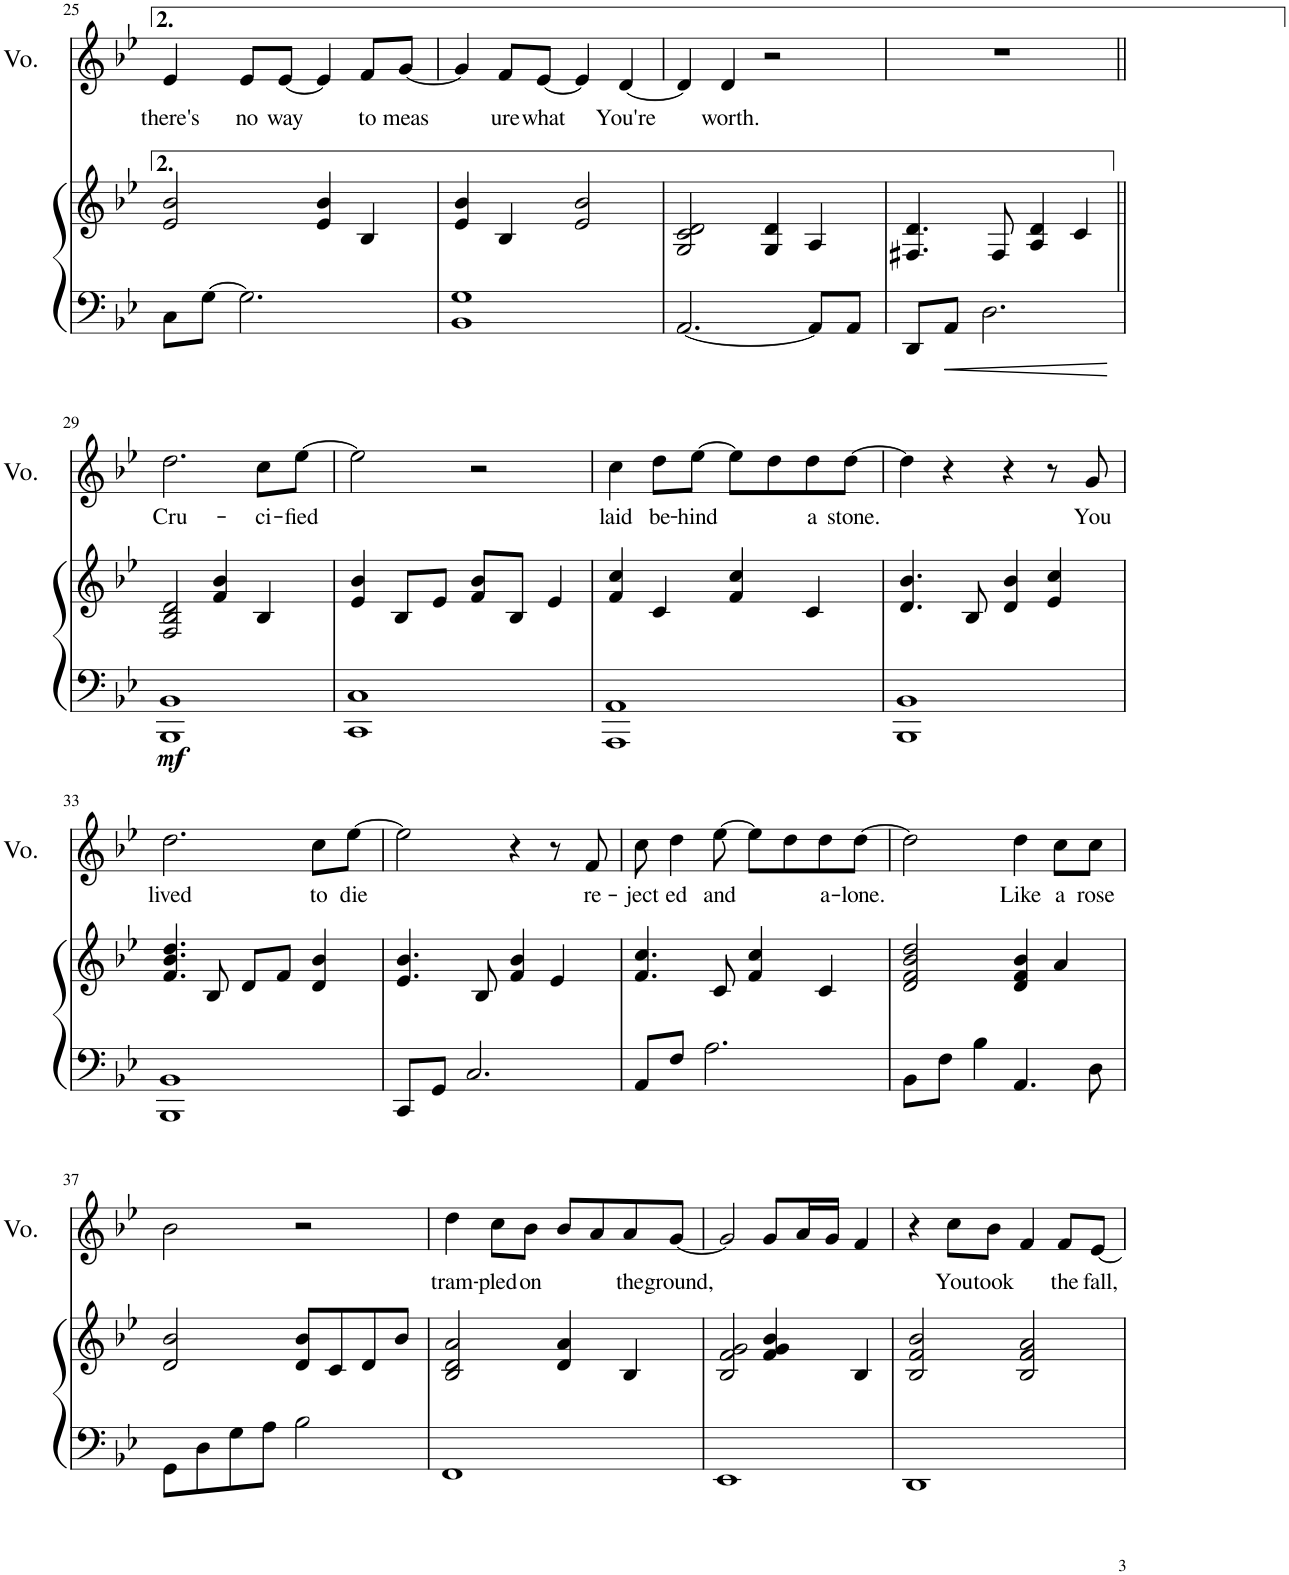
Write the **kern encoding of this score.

**kern	**kern	**dynam	**kern	**text
*part2	*part2	*part2	*part1	*part1
*staff3	*staff2	*staff2/3	*staff1	*staff1
*I"Piano	*	*	*I"Voice	*
*I'Pno	*	*	*I'Vo.	*
!!LO:PB:g=z
*clefF4	*clefG2	*	*clefG2	*
*k[b-e-]	*k[b-e-]	*	*k[b-e-]	*
*M4/4	*M4/4	*	*M4/4	*
=25	=25	=25	=25	=25
!	!	!	!	!LO:LY:b
8C\L	2e-/ 2b-/	.	4e-/	there's
[8G\J	.	.	.	.
!	!	!	!	!LO:LY:b
2.G\]	.	.	8e-/L	no
!	!	!	!	!LO:LY:b
.	.	.	[8e-/J	way
.	4e-/ 4b-/	.	4e-/]	.
!	!	!	!	!LO:LY:b
.	4B-/	.	8f/L	to
!	!	!	!	!LO:LY:b
.	.	.	[8g/J	meas
=26	=26	=26	=26	=26
1BB- 1G	4e-/ 4b-/	.	4g/]	.
!	!	!	!	!LO:LY:b
.	4B-/	.	8f/L	ure
!	!	!	!	!LO:LY:b
.	.	.	[8e-/J	what
.	2e-/ 2b-/	.	4e-/]	.
!	!	!	!	!LO:LY:b
.	.	.	[4d/	You're
=27	=27	=27	=27	=27
[2.AA/	2G/ 2c/ 2d/	.	4d/]	.
!	!	!	!	!LO:LY:b
.	.	.	4d/	worth.
.	4G/ 4d/	.	2r	.
8AA/L]	4A/	.	.	.
8AA/J	.	.	.	.
=28	=28	=28	=28	=28
8DD/L	4.F#X/ 4.d/	.	1r	.
8AA/J	.	.	.	.
2.D\	.	.	.	.
.	8F#/	.	.	.
.	4A/ 4d/	.	.	.
.	4c/	.	.	.
!!LO:LB:g=z
=29||	=29||	=29||	=29||	=29||
!	!	!LO:DY:b=2	!	!LO:LY:b
1BBB- 1BB-	2F/ 2B-/ 2d/	mf	2.dd\	Cru-
.	4f/ 4b-/	.	.	.
!	!	!	!	!LO:LY:b
.	4B-/	.	8cc\L	-ci-
!	!	!	!	!LO:LY:b
.	.	.	[8ee-\J	-fied
=30	=30	=30	=30	=30
1CC 1C	4e-/ 4b-/	.	2ee-\]	.
.	8B-/L	.	.	.
.	8e-/J	.	.	.
.	8f/ 8b-/L	.	2r	.
.	8B-/J	.	.	.
.	4e-/	.	.	.
=31	=31	=31	=31	=31
!	!	!	!	!LO:LY:b
1AAA 1AA	4f/ 4cc/	.	4cc\	laid
!	!	!	!	!LO:LY:b
.	4c/	.	8dd\L	be-
!	!	!	!	!LO:LY:b
.	.	.	[8ee-\J	-hind
.	4f/ 4cc/	.	8ee-\L]	.
.	.	.	8dd\	.
!	!	!	!	!LO:LY:b
.	4c/	.	8dd\	a
!	!	!	!	!LO:LY:b
.	.	.	[8dd\J	stone.
=32	=32	=32	=32	=32
1BBB- 1BB-	4.d/ 4.b-/	.	4dd\]	.
.	.	.	4r	.
.	8B-/	.	.	.
.	4d/ 4b-/	.	4r	.
.	4e-/ 4cc/	.	8r	.
!	!	!	!	!LO:LY:b
.	.	.	8g/	You
!!LO:LB:g=z
=33	=33	=33	=33	=33
!	!	!	!	!LO:LY:b
1BBB- 1BB-	4.f/ 4.b-/ 4.dd/	.	2.dd\	lived
.	8B-/	.	.	.
.	8d/L	.	.	.
.	8f/J	.	.	.
!	!	!	!	!LO:LY:b
.	4d/ 4b-/	.	8cc\L	to
!	!	!	!	!LO:LY:b
.	.	.	[8ee-\J	die
=34	=34	=34	=34	=34
8CC/L	4.e-/ 4.b-/	.	2ee-\]	.
8GG/J	.	.	.	.
2.C/	.	.	.	.
.	8B-/	.	.	.
.	4f/ 4b-/	.	4r	.
.	4e-/	.	8r	.
!	!	!	!	!LO:LY:b
.	.	.	8f/	re-
=35	=35	=35	=35	=35
!	!	!	!	!LO:LY:b
8AA/L	4.f/ 4.cc/	.	8cc\	-ject
!	!	!	!	!LO:LY:b
8F/J	.	.	4dd\	ed
2.A\	.	.	.	.
!	!	!	!	!LO:LY:b
.	8c/	.	[8ee-\	and
.	4f/ 4cc/	.	8ee-\L]	.
.	.	.	8dd\	.
!	!	!	!	!LO:LY:b
.	4c/	.	8dd\	a-
!	!	!	!	!LO:LY:b
.	.	.	[8dd\J	-lone.
=36	=36	=36	=36	=36
8BB-\L	2d/ 2f/ 2b-/ 2dd/	.	2dd\]	.
8F\J	.	.	.	.
4B-\	.	.	.	.
!	!	!	!	!LO:LY:b
4.AA/	4d/ 4f/ 4b-/	.	4dd\	Like
!	!	!	!	!LO:LY:b
.	4a/	.	8cc\L	a
!	!	!	!	!LO:LY:b
8D\	.	.	8cc\J	rose
!!LO:LB:g=z
=37	=37	=37	=37	=37
8GG\L	2d/ 2b-/	.	2b-\	.
8D\	.	.	.	.
8G\	.	.	.	.
8A\J	.	.	.	.
2B-\	8d/ 8b-/L	.	2r	.
.	8c/	.	.	.
.	8d/	.	.	.
.	8b-/J	.	.	.
=38	=38	=38	=38	=38
!	!	!	!	!LO:LY:b
1FF	2B-/ 2d/ 2a/	.	4dd\	tram-
!	!	!	!	!LO:LY:b
.	.	.	8cc\L	-pled
!	!	!	!	!LO:LY:b
.	.	.	8b-\J	on
.	4d/ 4a/	.	8b-/L	.
.	.	.	8a/	.
!	!	!	!	!LO:LY:b
.	4B-/	.	8a/	the
!	!	!	!	!LO:LY:b
.	.	.	[8g/J	ground,
=39	=39	=39	=39	=39
1EE-	2B-/ 2f/ 2g/	.	2g/]	.
.	4f/ 4g/ 4b-/	.	8g/L	.
.	.	.	16a/L	.
.	.	.	16g/JJ	.
.	4B-/	.	4f/	.
=40	=40	=40	=40	=40
1DD	2B-/ 2f/ 2b-/	.	4r	.
!	!	!	!	!LO:LY:b
.	.	.	8cc\L	You
!	!	!	!	!LO:LY:b
.	.	.	8b-\J	took
.	2B-/ 2f/ 2a/	.	4f/	.
!	!	!	!	!LO:LY:b
.	.	.	8f/L	the
!	!	!	!	!LO:LY:b
.	.	.	[8e-/J	fall,
=	=	=	=	=
*-	*-	*-	*-	*-
